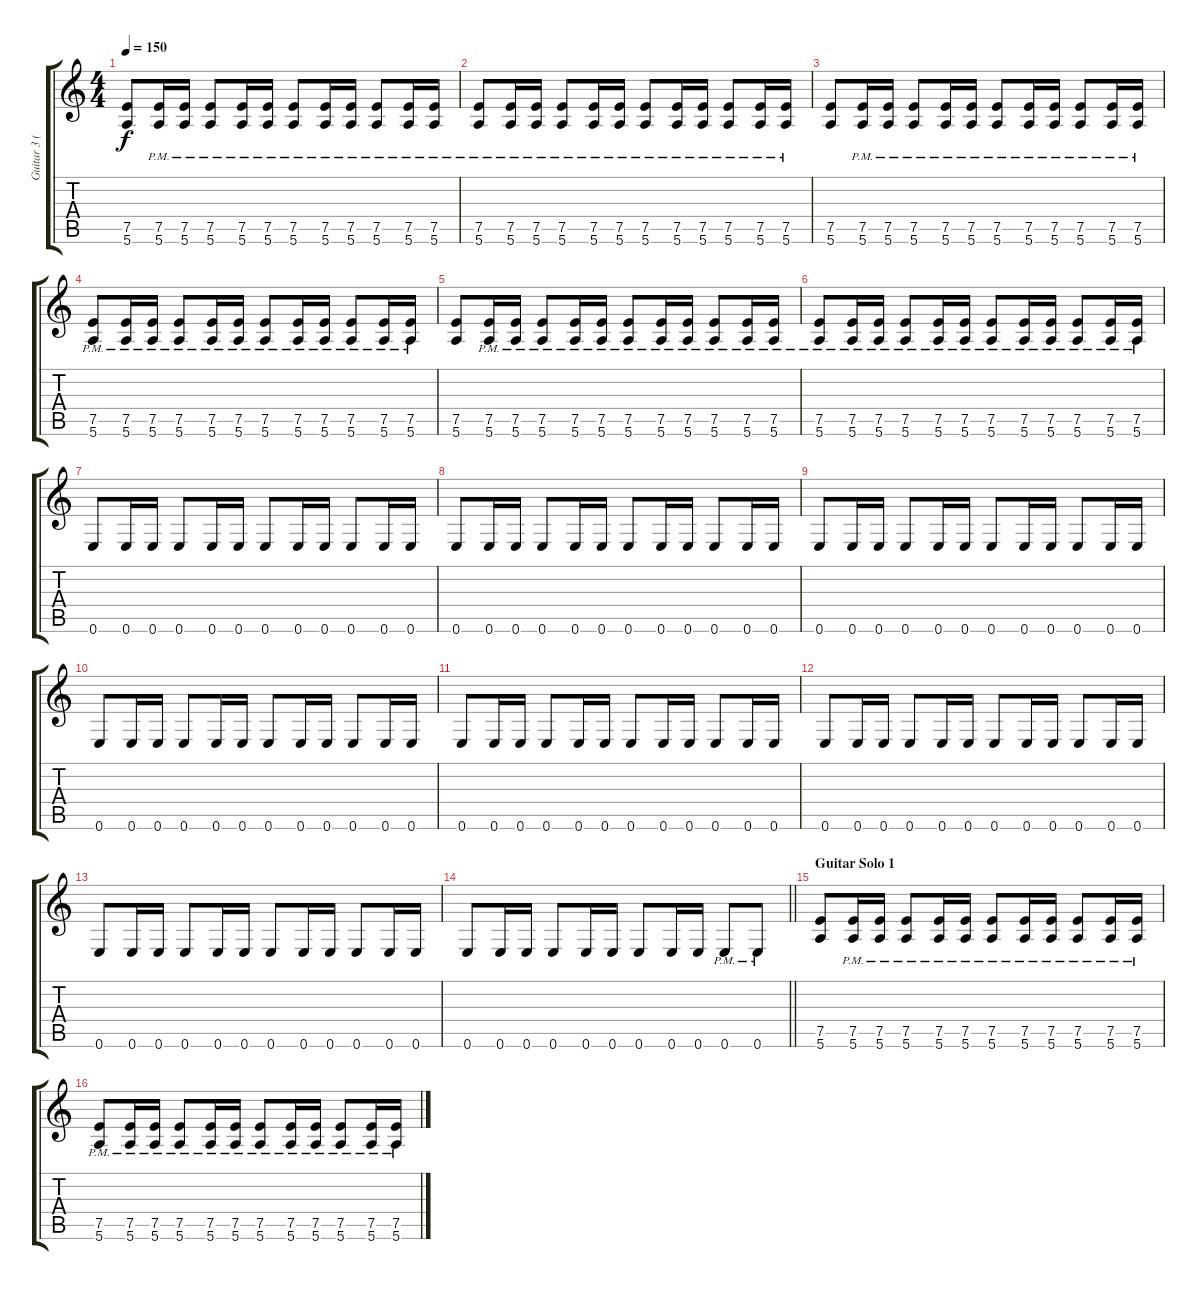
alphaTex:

\track ("Guitar 3 (Gers)" "Guitar 3 (") {instrument distortionguitar}
\staff {score tabs}
\tuning (E4 B3 G3 D3 A2 E2) {hide}
\ts (4 4)
\tempo 150
\clef g2
\ks c
(7.5 5.6).8{dy f} (7.5{pm} 5.6{pm}).16 (7.5{pm} 5.6{pm}).16 (7.5{pm} 5.6{pm}).8 (7.5{pm} 5.6{pm}).16 (7.5{pm} 5.6{pm}).16 (7.5{pm} 5.6{pm}).8 (7.5{pm} 5.6{pm}).16 (7.5{pm} 5.6{pm}).16 (7.5{pm} 5.6{pm}).8 (7.5{pm} 5.6{pm}).16 (7.5{pm} 5.6{pm}).16 |
(7.5{pm} 5.6{pm}).8 (7.5{pm} 5.6{pm}).16 (7.5{pm} 5.6{pm}).16 (7.5{pm} 5.6{pm}).8 (7.5{pm} 5.6{pm}).16 (7.5{pm} 5.6{pm}).16 (7.5{pm} 5.6{pm}).8 (7.5{pm} 5.6{pm}).16 (7.5{pm} 5.6{pm}).16 (7.5{pm} 5.6{pm}).8 (7.5{pm} 5.6{pm}).16 (7.5{pm} 5.6{pm}).16 |
(7.5 5.6).8 (7.5{pm} 5.6{pm}).16 (7.5{pm} 5.6{pm}).16 (7.5{pm} 5.6{pm}).8 (7.5{pm} 5.6{pm}).16 (7.5{pm} 5.6{pm}).16 (7.5{pm} 5.6{pm}).8 (7.5{pm} 5.6{pm}).16 (7.5{pm} 5.6{pm}).16 (7.5{pm} 5.6{pm}).8 (7.5{pm} 5.6{pm}).16 (7.5{pm} 5.6{pm}).16 |
(7.5{pm} 5.6{pm}).8 (7.5{pm} 5.6{pm}).16 (7.5{pm} 5.6{pm}).16 (7.5{pm} 5.6{pm}).8 (7.5{pm} 5.6{pm}).16 (7.5{pm} 5.6{pm}).16 (7.5{pm} 5.6{pm}).8 (7.5{pm} 5.6{pm}).16 (7.5{pm} 5.6{pm}).16 (7.5{pm} 5.6{pm}).8 (7.5{pm} 5.6{pm}).16 (7.5{pm} 5.6{pm}).16 |
(7.5 5.6).8 (7.5{pm} 5.6{pm}).16 (7.5{pm} 5.6{pm}).16 (7.5{pm} 5.6{pm}).8 (7.5{pm} 5.6{pm}).16 (7.5{pm} 5.6{pm}).16 (7.5{pm} 5.6{pm}).8 (7.5{pm} 5.6{pm}).16 (7.5{pm} 5.6{pm}).16 (7.5{pm} 5.6{pm}).8 (7.5{pm} 5.6{pm}).16 (7.5{pm} 5.6{pm}).16 |
(7.5{pm} 5.6{pm}).8 (7.5{pm} 5.6{pm}).16 (7.5{pm} 5.6{pm}).16 (7.5{pm} 5.6{pm}).8 (7.5{pm} 5.6{pm}).16 (7.5{pm} 5.6{pm}).16 (7.5{pm} 5.6{pm}).8 (7.5{pm} 5.6{pm}).16 (7.5{pm} 5.6{pm}).16 (7.5{pm} 5.6{pm}).8 (7.5{pm} 5.6{pm}).16 (7.5{pm} 5.6{pm}).16 |
0.6.8 0.6.16 0.6.16 0.6.8 0.6.16 0.6.16 0.6.8 0.6.16 0.6.16 0.6.8 0.6.16 0.6.16 |
0.6.8 0.6.16 0.6.16 0.6.8 0.6.16 0.6.16 0.6.8 0.6.16 0.6.16 0.6.8 0.6.16 0.6.16 |
0.6.8 0.6.16 0.6.16 0.6.8 0.6.16 0.6.16 0.6.8 0.6.16 0.6.16 0.6.8 0.6.16 0.6.16 |
0.6.8 0.6.16 0.6.16 0.6.8 0.6.16 0.6.16 0.6.8 0.6.16 0.6.16 0.6.8 0.6.16 0.6.16 |
0.6.8 0.6.16 0.6.16 0.6.8 0.6.16 0.6.16 0.6.8 0.6.16 0.6.16 0.6.8 0.6.16 0.6.16 |
0.6.8 0.6.16 0.6.16 0.6.8 0.6.16 0.6.16 0.6.8 0.6.16 0.6.16 0.6.8 0.6.16 0.6.16 |
0.6.8 0.6.16 0.6.16 0.6.8 0.6.16 0.6.16 0.6.8 0.6.16 0.6.16 0.6.8 0.6.16 0.6.16 |
\barLineRight lightlight
0.6.8 0.6.16 0.6.16 0.6.8 0.6.16 0.6.16 0.6.8 0.6.16 0.6.16 0.6{pm}.8 0.6{pm}.8 |
\section ("" "Guitar Solo 1")
(7.5 5.6).8 (7.5{pm} 5.6{pm}).16 (7.5{pm} 5.6{pm}).16 (7.5{pm} 5.6{pm}).8 (7.5{pm} 5.6{pm}).16 (7.5{pm} 5.6{pm}).16 (7.5{pm} 5.6{pm}).8 (7.5{pm} 5.6{pm}).16 (7.5{pm} 5.6{pm}).16 (7.5{pm} 5.6{pm}).8 (7.5{pm} 5.6{pm}).16 (7.5{pm} 5.6{pm}).16 |
(7.5{pm} 5.6{pm}).8 (7.5{pm} 5.6{pm}).16 (7.5{pm} 5.6{pm}).16 (7.5{pm} 5.6{pm}).8 (7.5{pm} 5.6{pm}).16 (7.5{pm} 5.6{pm}).16 (7.5{pm} 5.6{pm}).8 (7.5{pm} 5.6{pm}).16 (7.5{pm} 5.6{pm}).16 (7.5{pm} 5.6{pm}).8 (7.5{pm} 5.6{pm}).16 (7.5{pm} 5.6{pm}).16
